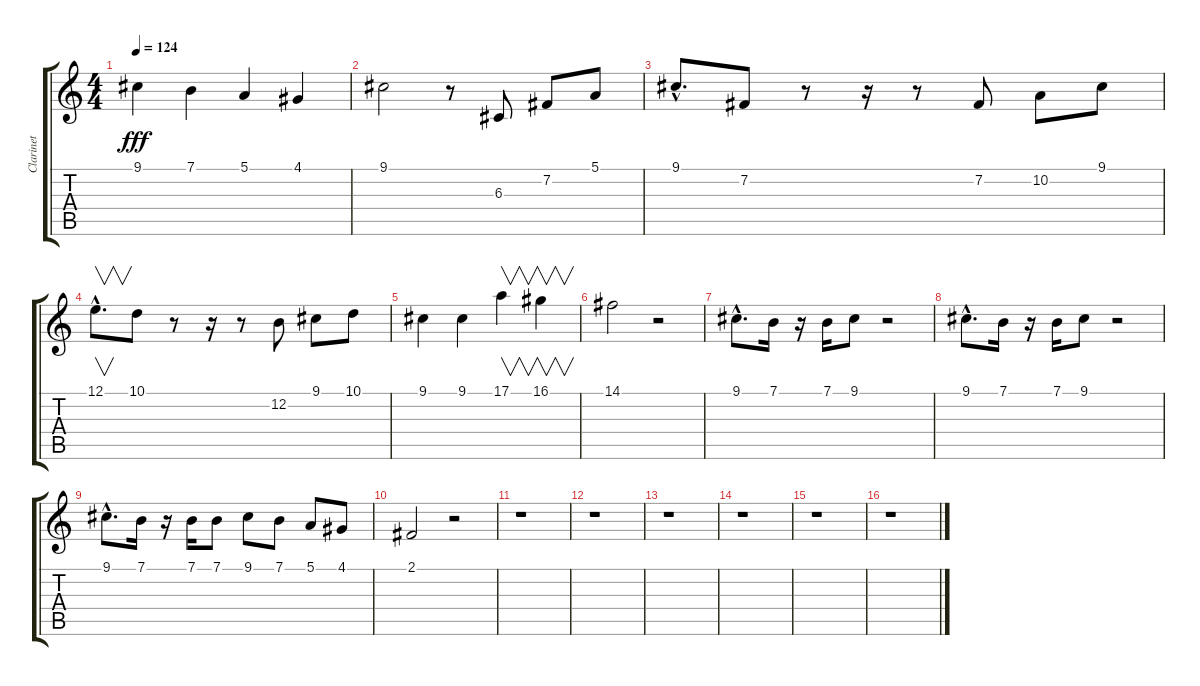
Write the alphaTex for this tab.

\track ("Clarinet" "Clarinet") {instrument clarinet}
\staff {score tabs}
\tuning (E4 B3 G3 D3 A2 E2) {hide}
\ts (4 4)
\tempo 124
\clef g2
\ks c
9.1.4{dy fff} 7.1.4 5.1.4 4.1.4 |
9.1.2 r.8 6.3.8 7.2.8 5.1.8 |
9.1{hac}.8{d} 7.2.8 r.8 r.16 r.8 7.2.8 10.2.8 9.1.8 |
12.1{hac}.8{v d} 10.1.8 r.8 r.16 r.8 12.2.8 9.1.8 10.1.8 |
9.1.4 9.1.4 17.1.4{v} 16.1.4{v} |
14.1.2 r.2 |
9.1{hac}.8{d} 7.1.16 r.16 7.1.16 9.1.8 r.2 |
9.1{hac}.8{d} 7.1.16 r.16 7.1.16 9.1.8 r.2 |
9.1{hac}.8{d} 7.1.16 r.16 7.1.16 7.1.8 9.1.8 7.1.8 5.1.8 4.1.8 |
2.1.2 r.2 |
r.1 |
r.1 |
r.1 |
r.1 |
r.1 |
r.1
